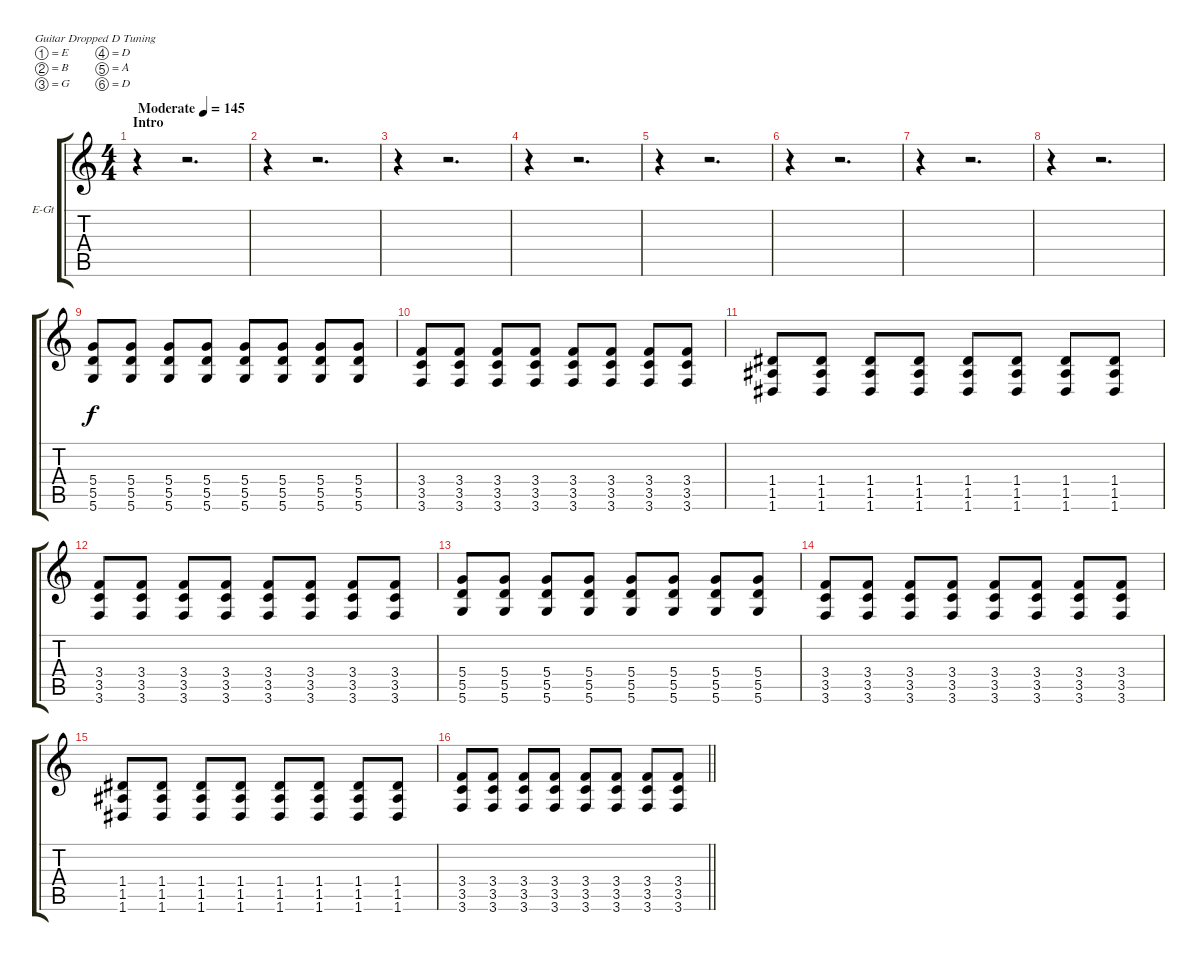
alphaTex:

\bracketExtendMode groupsimilarinstruments
\firstSystemTrackNameOrientation horizontal
\otherSystemsTrackNameOrientation horizontal
\track ("Felix" "E-Gt") {instrument distortionguitar}
\staff {score tabs}
\tuning (E4 B3 G3 D3 A2 D2)
\ts (4 4)
\beaming (8 2 2 2 2)
\section ("" "Intro")
\tempo (145 "Moderate")
\clef g2
\ks c
r.4{dy f instrument distortionguitar} r.2{d} |
r.4 r.2{d} |
r.4 r.2{d} |
r.4 r.2{d} |
r.4 r.2{d} |
r.4 r.2{d} |
r.4 r.2{d} |
r.4 r.2{d} |
(5.4 5.5 5.6).8 (5.4 5.5 5.6).8 (5.4 5.5 5.6).8 (5.4 5.5 5.6).8 (5.4 5.5 5.6).8 (5.4 5.5 5.6).8 (5.4 5.5 5.6).8 (5.4 5.5 5.6).8 |
(3.4 3.5 3.6).8 (3.4 3.5 3.6).8 (3.4 3.5 3.6).8 (3.4 3.5 3.6).8 (3.4 3.5 3.6).8 (3.4 3.5 3.6).8 (3.4 3.5 3.6).8 (3.4 3.5 3.6).8 |
(1.4 1.5 1.6).8 (1.4 1.5 1.6).8 (1.4 1.5 1.6).8 (1.4 1.5 1.6).8 (1.4 1.5 1.6).8 (1.4 1.5 1.6).8 (1.4 1.5 1.6).8 (1.4 1.5 1.6).8 |
(3.4 3.5 3.6).8 (3.4 3.5 3.6).8 (3.4 3.5 3.6).8 (3.4 3.5 3.6).8 (3.4 3.5 3.6).8 (3.4 3.5 3.6).8 (3.4 3.5 3.6).8 (3.4 3.5 3.6).8 |
(5.4 5.5 5.6).8 (5.4 5.5 5.6).8 (5.4 5.5 5.6).8 (5.4 5.5 5.6).8 (5.4 5.5 5.6).8 (5.4 5.5 5.6).8 (5.4 5.5 5.6).8 (5.4 5.5 5.6).8 |
(3.4 3.5 3.6).8 (3.4 3.5 3.6).8 (3.4 3.5 3.6).8 (3.4 3.5 3.6).8 (3.4 3.5 3.6).8 (3.4 3.5 3.6).8 (3.4 3.5 3.6).8 (3.4 3.5 3.6).8 |
(1.4 1.5 1.6).8 (1.4 1.5 1.6).8 (1.4 1.5 1.6).8 (1.4 1.5 1.6).8 (1.4 1.5 1.6).8 (1.4 1.5 1.6).8 (1.4 1.5 1.6).8 (1.4 1.5 1.6).8 |
\barLineRight lightlight
(3.4 3.5 3.6).8 (3.4 3.5 3.6).8 (3.4 3.5 3.6).8 (3.4 3.5 3.6).8 (3.4 3.5 3.6).8 (3.4 3.5 3.6).8 (3.4 3.5 3.6).8 (3.4 3.5 3.6).8
